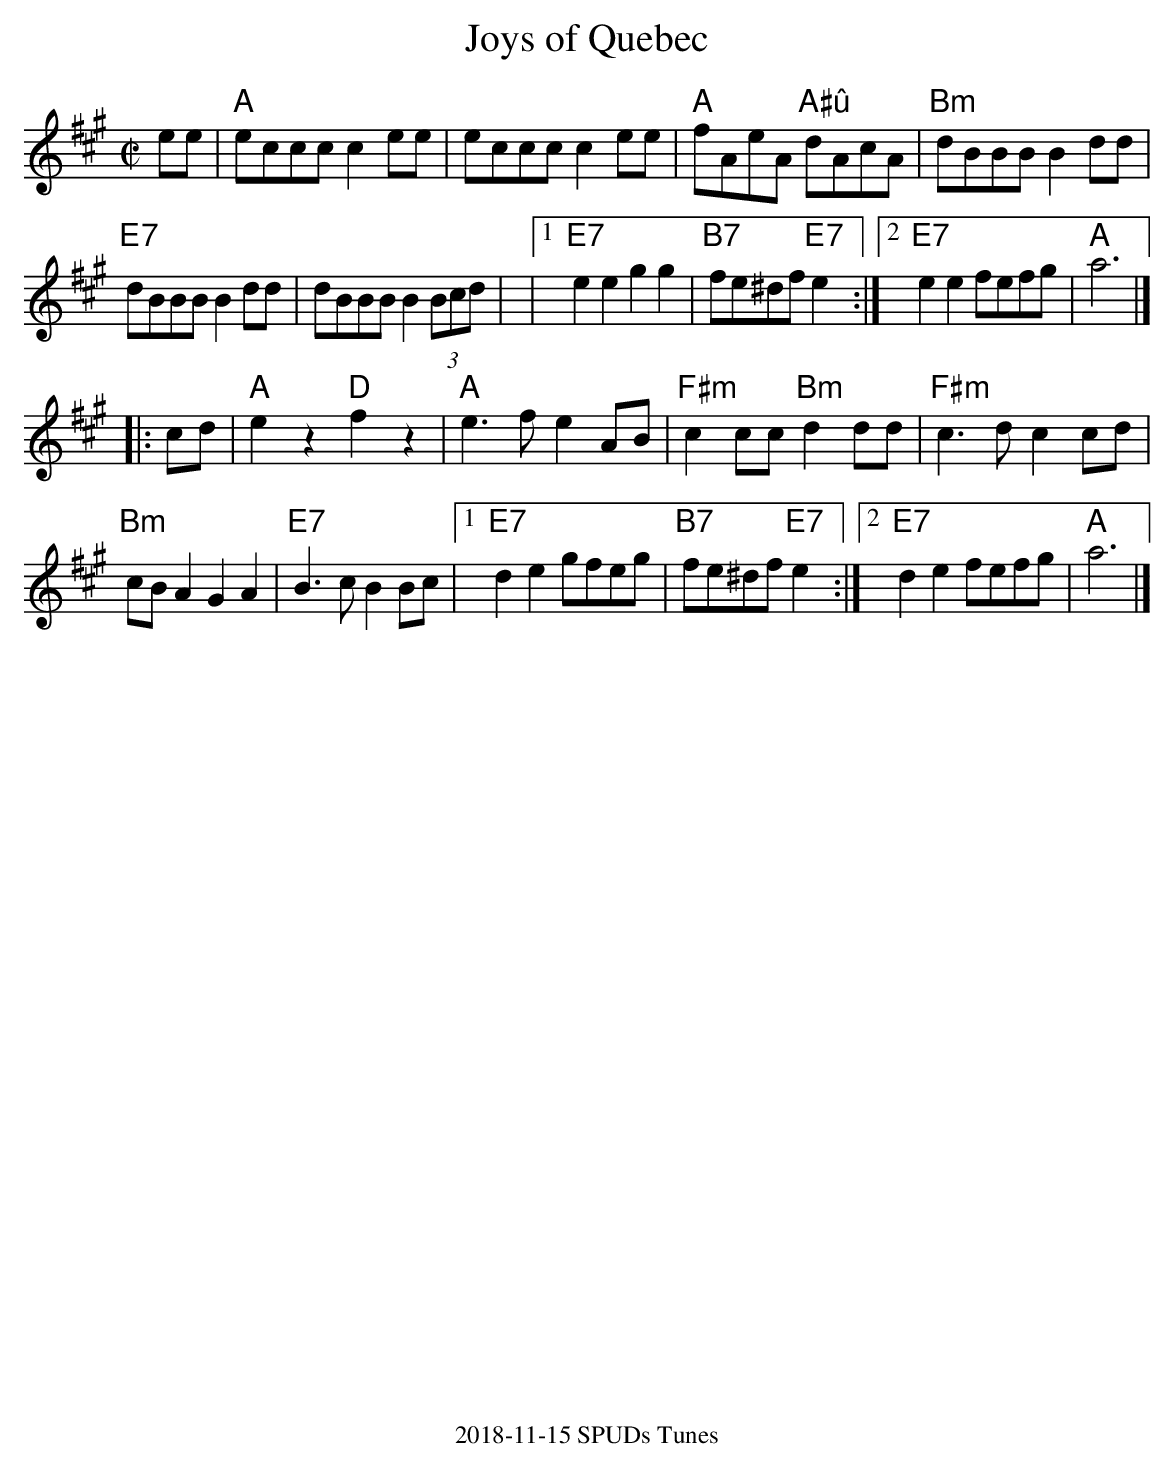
X:1
T:Joys of Quebec
M:C|
K:A
ee| "A"eccc c2ee| eccc c2ee|"A" fAeA "A#û"dAcA| "Bm"dBBB B2dd|
"E7"dBBB B2dd| dBBB B2(3Bcd| |1 "E7"e2e2 g2g2| "B7"fe^df "E7"e2 :|2"E7"e2e2 fefg| "A"a6 |]
|:cd| "A"e2 z2 "D" f2 z2| "A"e3 f e2 AB|"F#m"c2cc "Bm"d2dd| "F#m"c3d c2 cd|
"Bm"cBA2 G2A2| "E7"B3c B2Bc|1 "E7"d2e2 gfeg| "B7"fe^df "E7"e2 :|2 "E7"d2e2 fefg| "A"a6 |]
